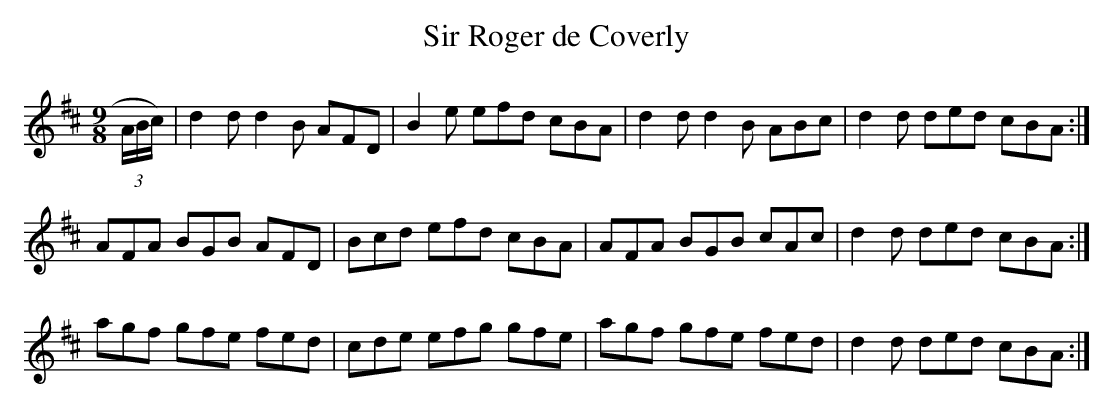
X:1
T:Sir Roger de Coverly
M:9/8
L:1/8
K:D
(3A/B/c/)|d2 d d2 B AFD| B2 e efd cBA| d2 d d2 B ABc| d2 d ded cBA:|
AFA BGB AFD| Bcd efd cBA| AFA BGB cAc| d2 d ded cBA:|
agf gfe fed | cde efg gfe| agf gfe fed| d2 d ded cBA:|
